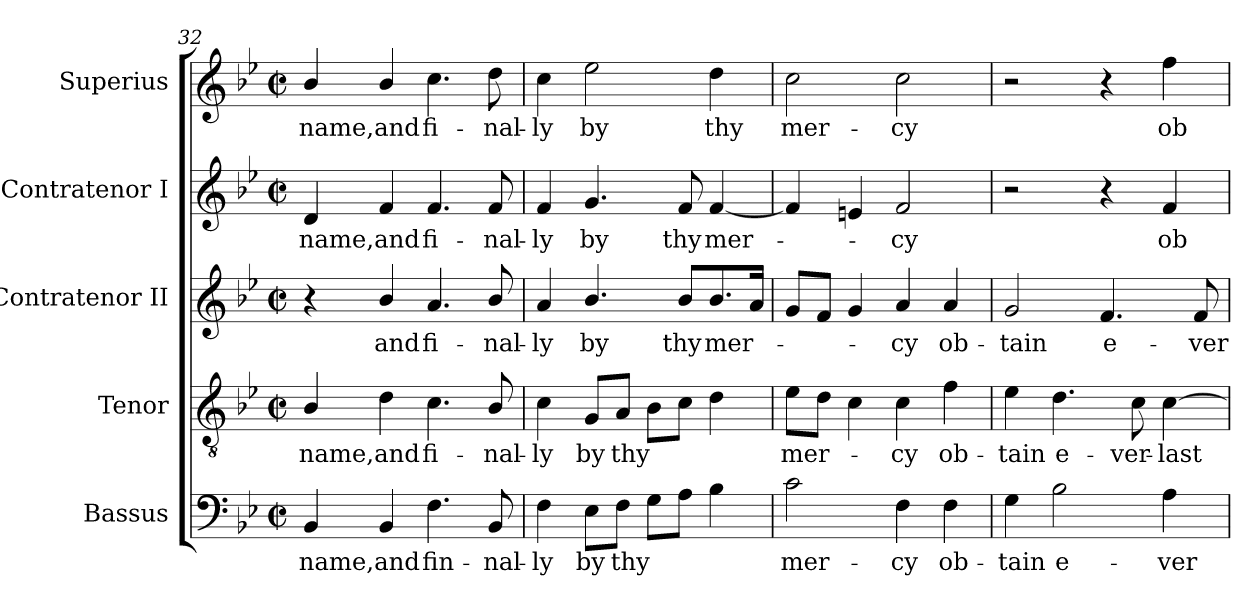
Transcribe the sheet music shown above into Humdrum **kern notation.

**kern	**text	**kern	**text	**kern	**text	**kern	**text	**kern	**text
*part5	*part5	*part4	*part4	*part3	*part3	*part2	*part2	*part1	*part1
*staff5	*staff5	*staff4	*staff4	*staff3	*staff3	*staff2	*staff2	*staff1	*staff1
*I"Bassus	*	*I"Tenor	*	*I"Contratenor II	*	*I"Contratenor I	*	*I"Superius	*
*I'B	*	*I'T.	*	*I'AII.	*	*I'AI	*	*	*
*clefF4	*	*clefGv2	*	*clefG2	*	*clefG2	*	*clefG2	*
*	*	*ITrd7c12	*	*	*	*	*	*	*
*k[b-e-]	*	*k[b-e-]	*	*k[b-e-]	*	*k[b-e-]	*	*k[b-e-]	*
*B-:	*	*B-:	*	*B-:	*	*B-:	*	*B-:	*
*M2/2	*	*M2/2	*	*M2/2	*	*M2/2	*	*M2/2	*
*met(c|)	*	*met(c|)	*	*met(c|)	*	*met(c|)	*	*met(c|)	*
=32	=32	=32	=32	=32	=32	=32	=32	=32	=32
!	!LO:LY:b:color=#000000	!	!	!	!	!	!	!	!
!	!	!	!LO:LY:b:color=#000000	!	!	!	!	!	!
!	!	!	!	!	!	!	!LO:LY:b:color=#000000	!	!
!	!	!	!	!	!	!	!	!	!LO:LY:b:color=#000000
4BB-i/	name,	4BB-i/	name,	4r	.	4di/	name,	4b-i/	name,
!	!LO:LY:b:color=#000000	!	!	!	!	!	!	!	!
!	!	!	!LO:LY:b:color=#000000	!	!	!	!	!	!
!	!	!	!	!	!LO:LY:b:color=#000000	!	!	!	!
!	!	!	!	!	!	!	!LO:LY:b:color=#000000	!	!
!	!	!	!	!	!	!	!	!	!LO:LY:b:color=#000000
4BB-i/	and	4Di\	and	4b-i/	and	4fi/	and	4b-i/	and
!	!LO:LY:b:color=#000000	!	!	!	!	!	!	!	!
!	!	!	!LO:LY:b:color=#000000	!	!	!	!	!	!
!	!	!	!	!	!LO:LY:b:color=#000000	!	!	!	!
!	!	!	!	!	!	!	!LO:LY:b:color=#000000	!	!
!	!	!	!	!	!	!	!	!	!LO:LY:b:color=#000000
4.Fi\	fin-	4.Ci\	fi-	4.ai/	fi-	4.fi/	fi-	4.cci\	fi-
!	!LO:LY:b:color=#000000	!	!	!	!	!	!	!	!
!	!	!	!LO:LY:b:color=#000000	!	!	!	!	!	!
!	!	!	!	!	!LO:LY:b:color=#000000	!	!	!	!
!	!	!	!	!	!	!	!LO:LY:b:color=#000000	!	!
!	!	!	!	!	!	!	!	!	!LO:LY:b:color=#000000
8BB-i/	-nal-	8BB-i/	-nal-	8b-i/	-nal-	8fi/	-nal-	8ddi\	-nal-
=33	=33	=33	=33	=33	=33	=33	=33	=33	=33
!	!LO:LY:b:color=#000000	!	!	!	!	!	!	!	!
!	!	!	!LO:LY:b:color=#000000	!	!	!	!	!	!
!	!	!	!	!	!LO:LY:b:color=#000000	!	!	!	!
!	!	!	!	!	!	!	!LO:LY:b:color=#000000	!	!
!	!	!	!	!	!	!	!	!	!LO:LY:b:color=#000000
4Fi\	-ly	4Ci\	-ly	4ai/	-ly	4fi/	-ly	4cci\	-ly
!	!LO:LY:b:color=#000000	!	!	!	!	!	!	!	!
!	!	!	!LO:LY:b:color=#000000	!	!	!	!	!	!
!	!	!	!	!	!LO:LY:b:color=#000000	!	!	!	!
!	!	!	!	!	!	!	!LO:LY:b:color=#000000	!	!
!	!	!	!	!	!	!	!	!	!LO:LY:b:color=#000000
8E-i\L	by	8GGi/L	by	4.b-i/	by	4.gi/	by	2ee-i\	by
!	!LO:LY:b:color=#000000	!	!	!	!	!	!	!	!
!	!	!	!LO:LY:b:color=#000000	!	!	!	!	!	!
8Fi\J	thy	8AAi/J	thy	.	.	.	.	.	.
8Gi\L	.	8BB-i\L	.	.	.	.	.	.	.
!	!	!	!	!	!LO:LY:b:color=#000000	!	!	!	!
!	!	!	!	!	!	!	!LO:LY:b:color=#000000	!	!
8Ai\J	.	8Ci\J	.	8b-i/L	thy	8fi/	thy	.	.
!	!	!	!	!	!LO:LY:b:color=#000000	!	!	!	!
!	!	!	!	!	!	!	!LO:LY:b:color=#000000	!	!
!	!	!	!	!	!	!	!	!	!LO:LY:b:color=#000000
4B-i\	.	4Di\	.	8.b-i/	mer-	[4fi/	mer-	4ddi\	thy
.	.	.	.	16ai/Jk	.	.	.	.	.
=34	=34	=34	=34	=34	=34	=34	=34	=34	=34
!	!LO:LY:b:color=#000000	!	!	!	!	!	!	!	!
!	!	!	!LO:LY:b:color=#000000	!	!	!	!	!	!
!	!	!	!	!	!	!	!	!	!LO:LY:b:color=#000000
2ci\	mer-	8E-i\L	mer-	8gi/L	.	4fi/]	.	2cci\	mer-
.	.	8Di\J	.	8fi/J	.	.	.	.	.
.	.	4Ci\	.	4gi/	.	4eni/	.	.	.
!	!LO:LY:b:color=#000000	!	!	!	!	!	!	!	!
!	!	!	!LO:LY:b:color=#000000	!	!	!	!	!	!
!	!	!	!	!	!LO:LY:b:color=#000000	!	!	!	!
!	!	!	!	!	!	!	!LO:LY:b:color=#000000	!	!
!	!	!	!	!	!	!	!	!	!LO:LY:b:color=#000000
4Fi\	-cy	4Ci\	-cy	4ai/	-cy	2fi/	-cy	2cci\	-cy
!	!LO:LY:b:color=#000000	!	!	!	!	!	!	!	!
!	!	!	!LO:LY:b:color=#000000	!	!	!	!	!	!
!	!	!	!	!	!LO:LY:b:color=#000000	!	!	!	!
4Fi\	ob-	4Fi\	ob-	4ai/	ob-	.	.	.	.
=35	=35	=35	=35	=35	=35	=35	=35	=35	=35
!	!LO:LY:b:color=#000000	!	!	!	!	!	!	!	!
!	!	!	!LO:LY:b:color=#000000	!	!	!	!	!	!
!	!	!	!	!	!LO:LY:b:color=#000000	!	!	!	!
4Gi\	-tain	4E-i\	-tain	2gi/	-tain	2r	.	2r	.
!	!LO:LY:b:color=#000000	!	!	!	!	!	!	!	!
!	!	!	!LO:LY:b:color=#000000	!	!	!	!	!	!
2B-i\	e-	4.Di\	e-	.	.	.	.	.	.
!	!	!	!	!	!LO:LY:b:color=#000000	!	!	!	!
.	.	.	.	4.fi/	e-	4r	.	4r	.
!	!	!	!LO:LY:b:color=#000000	!	!	!	!	!	!
.	.	8Ci\	-ver-	.	.	.	.	.	.
!	!LO:LY:b:color=#000000	!	!	!	!	!	!	!	!
!	!	!	!LO:LY:b:color=#000000	!	!	!	!	!	!
!	!	!	!	!	!	!	!LO:LY:b:color=#000000	!	!
!	!	!	!	!	!	!	!	!	!LO:LY:b:color=#000000
4Ai\	-ver-	[4Ci\	-last-	.	.	4fi/	ob-	4ffi\	ob-
!	!	!	!	!	!LO:LY:b:color=#000000	!	!	!	!
.	.	.	.	8fi/	-ver-	.	.	.	.
=	=	=	=	=	=	=	=	=	=
*-	*-	*-	*-	*-	*-	*-	*-	*-	*-
